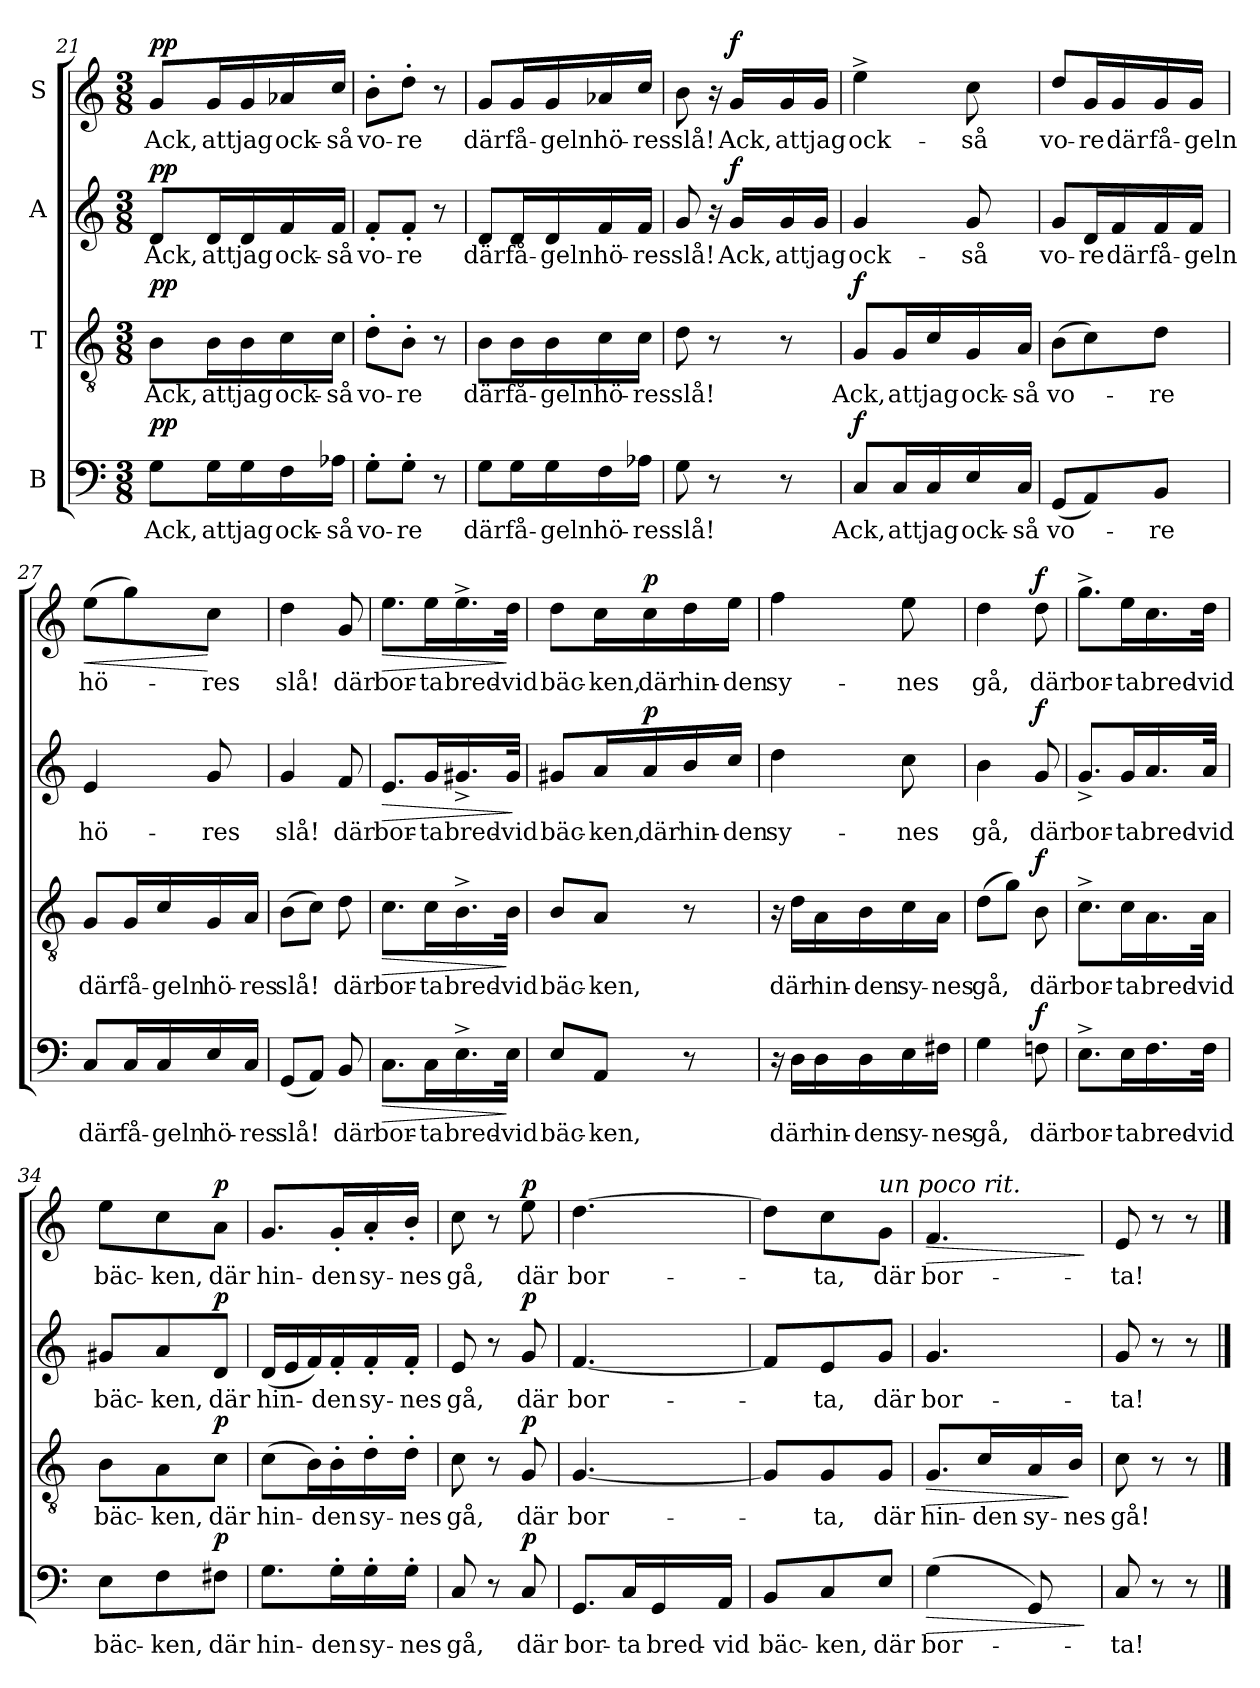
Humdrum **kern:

**kern	**text	**dynam	**kern	**text	**dynam	**kern	**text	**dynam	**kern	**text	**dynam
*part4	*part4	*part4	*part3	*part3	*part3	*part2	*part2	*part2	*part1	*part1	*part1
*staff4	*staff4	*staff4	*staff3	*staff3	*staff3	*staff2	*staff2	*staff2	*staff1	*staff1	*staff1
*I"B	*	*	*I"T	*	*	*I"A	*	*	*I"S	*	*
*clefF4	*	*	*clefGv2	*	*	*clefG2	*	*	*clefG2	*	*
*k[]	*	*	*k[]	*	*	*k[]	*	*	*k[]	*	*
*C:	*	*	*C:	*	*	*C:	*	*	*C:	*	*
*M3/8	*	*	*M3/8	*	*	*M3/8	*	*	*M3/8	*	*
=21	=21	=21	=21	=21	=21	=21	=21	=21	=21	=21	=21
!	!LO:LY:b	!LO:DY:a	!	!LO:LY:b	!LO:DY:a	!	!LO:LY:b	!LO:DY:a	!	!LO:LY:b	!LO:DY:a
8G\L	Ack,	pp	8B\L	Ack,	pp	8d/L	Ack,	pp	8g/L	Ack,	pp
!	!LO:LY:b	!	!	!LO:LY:b	!	!	!LO:LY:b	!	!	!LO:LY:b	!
16G\L	att	.	16B\L	att	.	16d/L	att	.	16g/L	att	.
!	!LO:LY:b	!	!	!LO:LY:b	!	!	!LO:LY:b	!	!	!LO:LY:b	!
16G\	jag	.	16B\	jag	.	16d/	jag	.	16g/	jag	.
!	!LO:LY:b	!	!	!LO:LY:b	!	!	!LO:LY:b	!	!	!LO:LY:b	!
16F\	ock-	.	16c\	ock-	.	16f/	ock-	.	16a-X/	ock-	.
!	!LO:LY:b	!	!	!LO:LY:b	!	!	!LO:LY:b	!	!	!LO:LY:b	!
16A-X\JJ	-så	.	16c\JJ	-så	.	16f/JJ	-så	.	16cc/JJ	-så	.
=22	=22	=22	=22	=22	=22	=22	=22	=22	=22	=22	=22
!	!LO:LY:b	!	!	!LO:LY:b	!	!	!LO:LY:b	!	!	!LO:LY:b	!
8G'>\L	vo-	.	8d'>\L	vo-	.	8f'</L	vo-	.	8b'>\L	vo-	.
!	!LO:LY:b	!	!	!LO:LY:b	!	!	!LO:LY:b	!	!	!LO:LY:b	!
8G'>\J	-re	.	8B'>\J	-re	.	8f'</J	-re	.	8dd'>\J	-re	.
8r	.	.	8r	.	.	8r	.	.	8r	.	.
=23	=23	=23	=23	=23	=23	=23	=23	=23	=23	=23	=23
!	!LO:LY:b	!	!	!LO:LY:b	!	!	!LO:LY:b	!	!	!LO:LY:b	!
8G\L	där	.	8B\L	där	.	8d/L	där	.	8g/L	där	.
!	!LO:LY:b	!	!	!LO:LY:b	!	!	!LO:LY:b	!	!	!LO:LY:b	!
16G\L	få-	.	16B\L	få-	.	16d/L	få-	.	16g/L	få-	.
!	!LO:LY:b	!	!	!LO:LY:b	!	!	!LO:LY:b	!	!	!LO:LY:b	!
16G\	-geln	.	16B\	-geln	.	16d/	-geln	.	16g/	-geln	.
!	!LO:LY:b	!	!	!LO:LY:b	!	!	!LO:LY:b	!	!	!LO:LY:b	!
16F\	hö-	.	16c\	hö-	.	16f/	hö-	.	16a-X/	hö-	.
!	!LO:LY:b	!	!	!LO:LY:b	!	!	!LO:LY:b	!	!	!LO:LY:b	!
16A-X\JJ	-res	.	16c\JJ	-res	.	16f/JJ	-res	.	16cc/JJ	-res	.
=24	=24	=24	=24	=24	=24	=24	=24	=24	=24	=24	=24
!	!LO:LY:b	!	!	!LO:LY:b	!	!	!LO:LY:b	!	!	!LO:LY:b	!
8G\	slå!	.	8d\	slå!	.	8g/	slå!	.	8b\	slå!	.
8r	.	.	8r	.	.	16r	.	.	16r	.	.
!	!	!	!	!	!	!	!LO:LY:b	!LO:DY:a	!	!LO:LY:b	!LO:DY:a
.	.	.	.	.	.	16g/LL	Ack,	f	16g/LL	Ack,	f
!	!	!	!	!	!	!	!LO:LY:b	!	!	!LO:LY:b	!
8r	.	.	8r	.	.	16g/	att	.	16g/	att	.
!	!	!	!	!	!	!	!LO:LY:b	!	!	!LO:LY:b	!
.	.	.	.	.	.	16g/JJ	jag	.	16g/JJ	jag	.
=25	=25	=25	=25	=25	=25	=25	=25	=25	=25	=25	=25
!	!LO:LY:b	!LO:DY:a	!	!LO:LY:b	!LO:DY:a	!	!LO:LY:b	!	!	!LO:LY:b	!
8C/L	Ack,	f	8G/L	Ack,	f	4g/	ock-	.	4ee^>\	ock-	.
!	!LO:LY:b	!	!	!LO:LY:b	!	!	!	!	!	!	!
16C/L	att	.	16G/L	att	.	.	.	.	.	.	.
!	!LO:LY:b	!	!	!LO:LY:b	!	!	!	!	!	!	!
16C/	jag	.	16c/	jag	.	.	.	.	.	.	.
!	!LO:LY:b	!	!	!LO:LY:b	!	!	!LO:LY:b	!	!	!LO:LY:b	!
16E/	ock-	.	16G/	ock-	.	8g/	-så	.	8cc\	-så	.
!	!LO:LY:b	!	!	!LO:LY:b	!	!	!	!	!	!	!
16C/JJ	-så	.	16A/JJ	-så	.	.	.	.	.	.	.
!!LO:LB:g=z
=26	=26	=26	=26	=26	=26	=26	=26	=26	=26	=26	=26
!	!LO:LY:b	!	!	!LO:LY:b	!	!	!LO:LY:b	!	!	!LO:LY:b	!
(<8GG/L	vo-	.	(>8B\L	vo-	.	8g/L	vo-	.	8dd/L	vo-	.
!	!	!	!	!	!	!	!LO:LY:b	!	!	!LO:LY:b	!
8AA/)	.	.	8c\)	.	.	16d/L	-re	.	16g/L	-re	.
!	!	!	!	!	!	!	!LO:LY:b	!	!	!LO:LY:b	!
.	.	.	.	.	.	16f/	där	.	16g/	där	.
!	!LO:LY:b	!	!	!LO:LY:b	!	!	!LO:LY:b	!	!	!LO:LY:b	!
8BB/J	-re	.	8d\J	-re	.	16f/	få-	.	16g/	få-	.
!	!	!	!	!	!	!	!LO:LY:b	!	!	!LO:LY:b	!
.	.	.	.	.	.	16f/JJ	-geln	.	16g/JJ	-geln	.
=27	=27	=27	=27	=27	=27	=27	=27	=27	=27	=27	=27
!	!LO:LY:b	!	!	!LO:LY:b	!	!	!LO:LY:b	!	!	!LO:LY:b	!LO:HP:b
8C/L	där	.	8G/L	där	.	4e/	hö-	.	(>8ee\L	hö-	<
!	!LO:LY:b	!	!	!LO:LY:b	!	!	!	!	!	!	!
16C/L	få-	.	16G/L	få-	.	.	.	.	8gg\)	.	.
!	!LO:LY:b	!	!	!LO:LY:b	!	!	!	!	!	!	!
16C/	-geln	.	16c/	-geln	.	.	.	.	.	.	.
!	!LO:LY:b	!	!	!LO:LY:b	!	!	!LO:LY:b	!	!	!LO:LY:b	!
16E/	hö-	.	16G/	hö-	.	8g/	-res	.	8cc\J	-res	[
!	!LO:LY:b	!	!	!LO:LY:b	!	!	!	!	!	!	!
16C/JJ	-res	.	16A/JJ	-res	.	.	.	.	.	.	.
=28	=28	=28	=28	=28	=28	=28	=28	=28	=28	=28	=28
!	!LO:LY:b	!	!	!LO:LY:b	!	!	!LO:LY:b	!	!	!LO:LY:b	!
(<8GG/L	slå!	.	(>8B\L	slå!	.	4g/	slå!	.	4dd\	slå!	.
8AA/J)	.	.	8c\J)	.	.	.	.	.	.	.	.
!	!LO:LY:b	!	!	!LO:LY:b	!	!	!LO:LY:b	!	!	!LO:LY:b	!
8BB/	där	.	8d\	där	.	8f/	där	.	8g/	där	.
=29	=29	=29	=29	=29	=29	=29	=29	=29	=29	=29	=29
!	!LO:LY:b	!LO:HP:b	!	!LO:LY:b	!LO:HP:b	!	!LO:LY:b	!LO:HP:b	!	!LO:LY:b	!LO:HP:b
8.C\L	bor-	>	8.c\L	bor-	>	8.e/L	bor-	>	8.ee\L	bor-	>
!	!LO:LY:b	!	!	!LO:LY:b	!	!	!LO:LY:b	!	!	!LO:LY:b	!
16C\L	-ta	.	16c\L	-ta	.	16g/L	-ta	.	16ee\L	-ta	.
!	!LO:LY:b	!	!	!LO:LY:b	!	!	!LO:LY:b	!	!	!LO:LY:b	!
16.E^>\	bred-	.	16.B^>\	bred-	.	16.g#X^</	bred-	.	16.ee^>\	bred-	.
!	!LO:LY:b	!	!	!LO:LY:b	!	!	!LO:LY:b	!	!	!LO:LY:b	!
32E\JJk	-vid	]	32B\JJk	-vid	]	32g#/JJk	-vid	.	32dd\JJk	-vid	]
.	.	.	.	.	.	.	.	]	.	.	.
=30	=30	=30	=30	=30	=30	=30	=30	=30	=30	=30	=30
!	!LO:LY:b	!	!	!LO:LY:b	!	!	!LO:LY:b	!	!	!LO:LY:b	!
8E/L	bäc-	.	8B/L	bäc-	.	8g#X/L	bäc-	.	8dd\L	bäc-	.
!	!LO:LY:b	!	!	!LO:LY:b	!	!	!LO:LY:b	!	!	!LO:LY:b	!
8AA/J	-ken,	.	8A/J	-ken,	.	16a/L	-ken,	.	16cc\L	-ken,	.
!	!	!	!	!	!	!	!LO:LY:b	!LO:DY:a	!	!LO:LY:b	!LO:DY:a
.	.	.	.	.	.	16a/	där	p	16cc\	där	p
!	!	!	!	!	!	!	!LO:LY:b	!	!	!LO:LY:b	!
8r	.	.	8r	.	.	16b/	hin-	.	16dd\	hin-	.
!	!	!	!	!	!	!	!LO:LY:b	!	!	!LO:LY:b	!
.	.	.	.	.	.	16cc/JJ	-den	.	16ee\JJ	-den	.
!!LO:LB:g=z
=31	=31	=31	=31	=31	=31	=31	=31	=31	=31	=31	=31
!	!	!	!	!	!	!	!LO:LY:b	!	!	!LO:LY:b	!
16r	.	.	16r	.	.	4dd\	sy-	.	4ff\	sy-	.
!	!LO:LY:b	!	!	!LO:LY:b	!	!	!	!	!	!	!
16D\LL	där	.	16d\LL	där	.	.	.	.	.	.	.
!	!LO:LY:b	!	!	!LO:LY:b	!	!	!	!	!	!	!
16D\	hin-	.	16A\	hin-	.	.	.	.	.	.	.
!	!LO:LY:b	!	!	!LO:LY:b	!	!	!	!	!	!	!
16D\	-den	.	16B\	-den	.	.	.	.	.	.	.
!	!LO:LY:b	!	!	!LO:LY:b	!	!	!LO:LY:b	!	!	!LO:LY:b	!
16E\	sy-	.	16c\	sy-	.	8cc\	-nes	.	8ee\	-nes	.
!	!LO:LY:b	!	!	!LO:LY:b	!	!	!	!	!	!	!
16F#X\JJ	-nes	.	16A\JJ	-nes	.	.	.	.	.	.	.
=32	=32	=32	=32	=32	=32	=32	=32	=32	=32	=32	=32
!	!LO:LY:b	!	!	!LO:LY:b	!	!	!LO:LY:b	!	!	!LO:LY:b	!
4G\	gå,	.	(>8d\L	gå,	.	4b\	gå,	.	4dd\	gå,	.
.	.	.	8g\J)	.	.	.	.	.	.	.	.
!	!LO:LY:b	!LO:DY:a	!	!LO:LY:b	!LO:DY:a	!	!LO:LY:b	!LO:DY:a	!	!LO:LY:b	!LO:DY:a
8Fni\	där	f	8B\	där	f	8g/	där	f	8dd\	där	f
=33	=33	=33	=33	=33	=33	=33	=33	=33	=33	=33	=33
!	!LO:LY:b	!	!	!LO:LY:b	!	!	!LO:LY:b	!	!	!LO:LY:b	!
8.E^>\L	bor-	.	8.c^>\L	bor-	.	8.g^</L	bor-	.	8.gg^>\L	bor-	.
!	!LO:LY:b	!	!	!LO:LY:b	!	!	!LO:LY:b	!	!	!LO:LY:b	!
16E\L	-ta	.	16c\L	-ta	.	16g/L	-ta	.	16ee\L	-ta	.
!	!LO:LY:b	!	!	!LO:LY:b	!	!	!LO:LY:b	!	!	!LO:LY:b	!
16.F\	bred-	.	16.A\	bred-	.	16.a/	bred-	.	16.cc\	bred-	.
!	!LO:LY:b	!	!	!LO:LY:b	!	!	!LO:LY:b	!	!	!LO:LY:b	!
32F\JJk	-vid	.	32A\JJk	-vid	.	32a/JJk	-vid	.	32dd\JJk	-vid	.
=34	=34	=34	=34	=34	=34	=34	=34	=34	=34	=34	=34
!	!LO:LY:b	!	!	!LO:LY:b	!	!	!LO:LY:b	!	!	!LO:LY:b	!
8E\L	bäc-	.	8B\L	bäc-	.	8g#X/L	bäc-	.	8ee\L	bäc-	.
!	!LO:LY:b	!	!	!LO:LY:b	!	!	!LO:LY:b	!	!	!LO:LY:b	!
8F\	-ken,	.	8A\	-ken,	.	8a/	-ken,	.	8cc\	-ken,	.
!	!LO:LY:b	!LO:DY:a	!	!LO:LY:b	!LO:DY:a	!	!LO:LY:b	!LO:DY:a	!	!LO:LY:b	!LO:DY:a
8F#X\J	där	p	8c\J	där	p	8d/J	där	p	8a\J	där	p
=35	=35	=35	=35	=35	=35	=35	=35	=35	=35	=35	=35
!	!LO:LY:b	!	!	!LO:LY:b	!	!	!LO:LY:b	!	!	!LO:LY:b	!
8.G\L	hin-	.	(>8c\L	hin-	.	(<16d/LL	hin-	.	8.g/L	hin-	.
.	.	.	.	.	.	16e/	.	.	.	.	.
.	.	.	16B\L)	.	.	16f/)	.	.	.	.	.
!	!LO:LY:b	!	!	!LO:LY:b	!	!	!LO:LY:b	!	!	!LO:LY:b	!
16G'>\L	-den	.	16B'>\	-den	.	16f'</	-den	.	16g'</L	-den	.
!	!LO:LY:b	!	!	!LO:LY:b	!	!	!LO:LY:b	!	!	!LO:LY:b	!
16G'>\	sy-	.	16d'>\	sy-	.	16f'</	sy-	.	16a'</	sy-	.
!	!LO:LY:b	!	!	!LO:LY:b	!	!	!LO:LY:b	!	!	!LO:LY:b	!
16G'>\JJ	-nes	.	16d'>\JJ	-nes	.	16f'</JJ	-nes	.	16b'</JJ	-nes	.
=36	=36	=36	=36	=36	=36	=36	=36	=36	=36	=36	=36
!	!LO:LY:b	!	!	!LO:LY:b	!	!	!LO:LY:b	!	!	!LO:LY:b	!
8C/	gå,	.	8c\	gå,	.	8e/	gå,	.	8cc\	gå,	.
8r	.	.	8r	.	.	8r	.	.	8r	.	.
!	!LO:LY:b	!LO:DY:a	!	!LO:LY:b	!LO:DY:a	!	!LO:LY:b	!LO:DY:a	!	!LO:LY:b	!LO:DY:a
8C/	där	p	8G/	där	p	8g/	där	p	8ee\	där	p
!!LO:PB:g=z
=37	=37	=37	=37	=37	=37	=37	=37	=37	=37	=37	=37
!	!LO:LY:b	!	!	!LO:LY:b	!	!	!LO:LY:b	!	!	!LO:LY:b	!
8.GG/L	bor-	.	[4.G/	bor-	.	[4.f/	bor-	.	[4.dd\	bor-	.
!	!LO:LY:b	!	!	!	!	!	!	!	!	!	!
16C/L	-ta	.	.	.	.	.	.	.	.	.	.
!	!LO:LY:b	!	!	!	!	!	!	!	!	!	!
16GG/	bred-	.	.	.	.	.	.	.	.	.	.
!	!LO:LY:b	!	!	!	!	!	!	!	!	!	!
16AA/JJ	-vid	.	.	.	.	.	.	.	.	.	.
=38	=38	=38	=38	=38	=38	=38	=38	=38	=38	=38	=38
!	!LO:LY:b	!	!	!	!	!	!	!	!	!	!
8BB/L	bäc-	.	8G/L]	.	.	8f/L]	.	.	8dd\L]	.	.
!	!LO:LY:b	!	!	!LO:LY:b	!	!	!LO:LY:b	!	!	!LO:LY:b	!
8C/	-ken,	.	8G/	-ta,	.	8e/	-ta,	.	8cc\	-ta,	.
!	!	!	!	!	!	!	!	!	!LO:TX:a:i:t=un poco rit.	!	!
!	!LO:LY:b	!	!	!LO:LY:b	!	!	!LO:LY:b	!	!	!LO:LY:b	!
8E/J	där	.	8G/J	där	.	8g/J	där	.	8g\J	där	.
=39	=39	=39	=39	=39	=39	=39	=39	=39	=39	=39	=39
!	!LO:LY:b	!LO:HP:b	!	!LO:LY:b	!LO:HP:b	!	!LO:LY:b	!	!	!LO:LY:b	!LO:HP:b
(>4G\	bor-	>	8.G/L	hin-	>	4.g/	bor-	.	4.f/	bor-	>
!	!	!	!	!LO:LY:b	!	!	!	!	!	!	!
.	.	.	16c/L	-den	.	.	.	.	.	.	.
!	!	!	!	!LO:LY:b	!	!	!	!	!	!	!
8GG/)	.	.	16A/	sy-	.	.	.	.	.	.	.
!	!	!	!	!LO:LY:b	!	!	!	!	!	!	!
.	.	.	16B/JJ	-nes	]	.	.	.	.	.	.
.	.	]	.	.	.	.	.	.	.	.	]
=40	=40	=40	=40	=40	=40	=40	=40	=40	=40	=40	=40
!	!LO:LY:b	!	!	!LO:LY:b	!	!	!LO:LY:b	!	!	!LO:LY:b	!
8C/	-ta!	.	8c\	gå!	.	8g/	-ta!	.	8e/	-ta!	.
8r	.	.	8r	.	.	8r	.	.	8r	.	.
8r	.	.	8r	.	.	8r	.	.	8r	.	.
==	==	==	==	==	==	==	==	==	==	==	==
*-	*-	*-	*-	*-	*-	*-	*-	*-	*-	*-	*-
